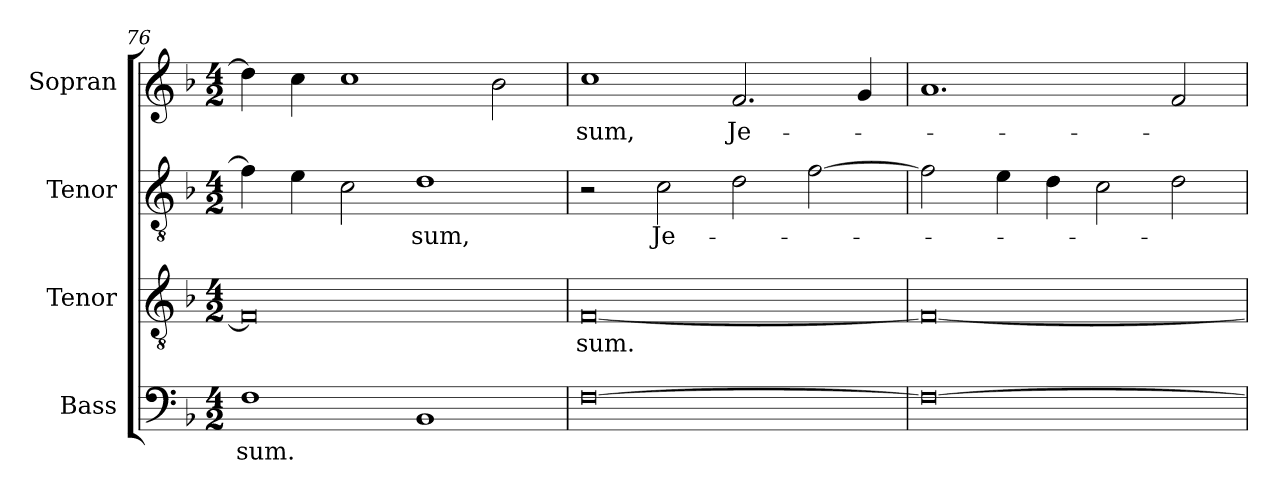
**kern	**text	**kern	**text	**kern	**text	**kern	**text
*part4	*part4	*part3	*part3	*part2	*part2	*part1	*part1
*staff4	*staff4	*staff3	*staff3	*staff2	*staff2	*staff1	*staff1
*I"Bass	*	*I"Tenor	*	*I"Tenor	*	*I"Sopran	*
*	*	*I'Tenor	*	*	*	*	*
*clefF4	*	*clefGv2	*	*clefGv2	*	*clefG2	*
*	*	*ITrd7c12	*	*ITrd7c12	*	*	*
*k[b-]	*	*k[b-]	*	*k[b-]	*	*k[b-]	*
*F:	*	*F:	*	*F:	*	*F:	*
*M4/2	*	*M4/2	*	*M4/2	*	*M4/2	*
=76	=76	=76	=76	=76	=76	=76	=76
!	!LO:LY:b:color=#000000	!	!	!	!	!	!
1Fi	-sum.	0FFi]	.	4Fi\]	.	4ddi\]	.
.	.	.	.	4Ei\	.	4cci\	.
.	.	.	.	2Ci\	.	1cci	.
!	!	!	!	!	!LO:LY:b:color=#000000	!	!
1BB-i	.	.	.	1Di	-sum,	.	.
.	.	.	.	.	.	2b-i\	.
=77	=77	=77	=77	=77	=77	=77	=77
!	!	!	!LO:LY:b:color=#000000	!	!	!	!
!	!	!	!	!	!	!	!LO:LY:b:color=#000000
[>0Fi	.	[<0FFi	-sum.	2r	.	1cci	-sum,
!	!	!	!	!	!LO:LY:b:color=#000000	!	!
.	.	.	.	2Ci\	Je-	.	.
!	!	!	!	!	!	!	!LO:LY:b:color=#000000
.	.	.	.	2Di\	.	2.fi/	Je-
.	.	.	.	[>2Fi\	.	.	.
.	.	.	.	.	.	4gi/	.
=78	=78	=78	=78	=78	=78	=78	=78
0Fi_>	.	0FFi_<	.	2Fi\]	.	1.ai	.
.	.	.	.	4Ei\	.	.	.
.	.	.	.	4Di\	.	.	.
.	.	.	.	2Ci\	.	.	.
.	.	.	.	2Di\	.	2fi/	.
=	=	=	=	=	=	=	=
*-	*-	*-	*-	*-	*-	*-	*-
